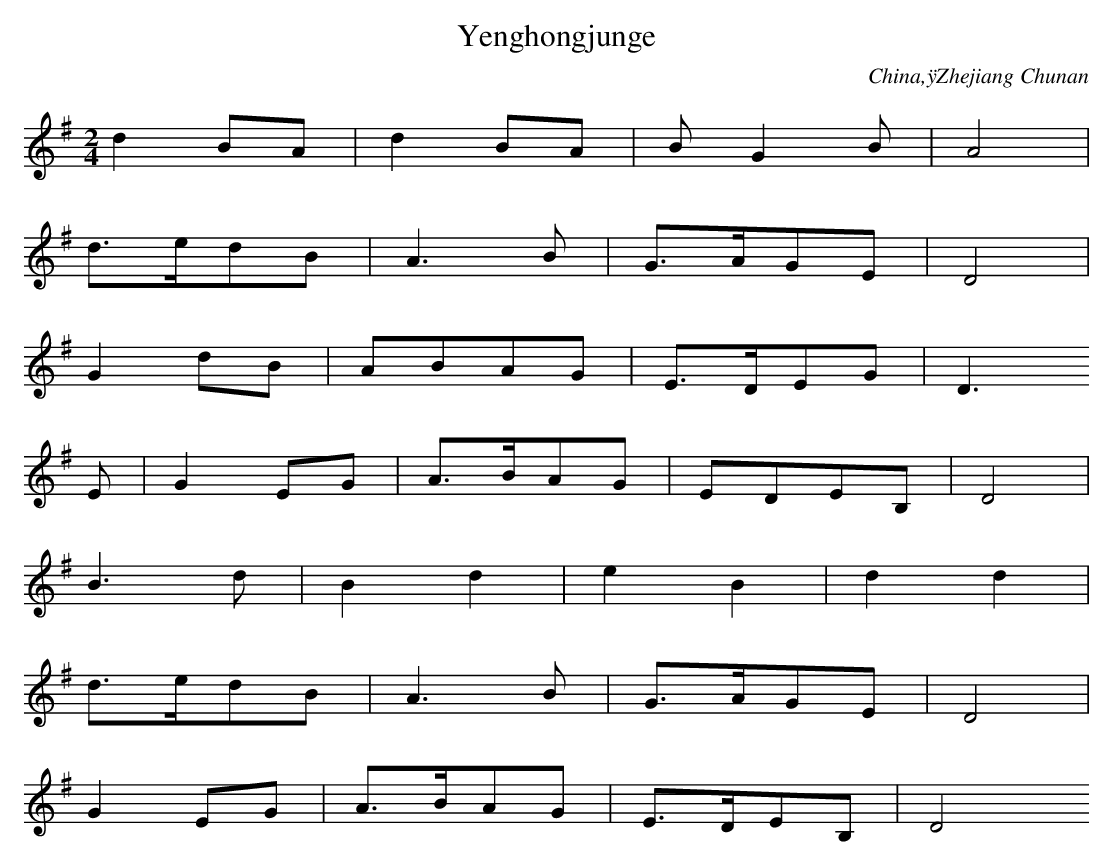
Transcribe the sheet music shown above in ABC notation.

X:1
T: Yenghongjunge
O: China,ÿZhejiang Chunan
M: 2/4
L: 1/16
K: G
d4B2A2 | d4B2A2 | B2G4B2 | A8 |
d3ed2B2 | A6B2 | G3AG2E2 | D8 |
G4d2B2 | A2B2A2G2 | E3DE2G2 | D6
E2 | G4E2G2 | A3BA2G2 | E2D2E2B,2 | D8 |
B6d2 | B4d4 | e4B4 | d4d4 |
d3ed2B2 | A6B2 | G3AG2E2 | D8 |
G4E2G2 | A3BA2G2 | E3DE2B,2 | D8
